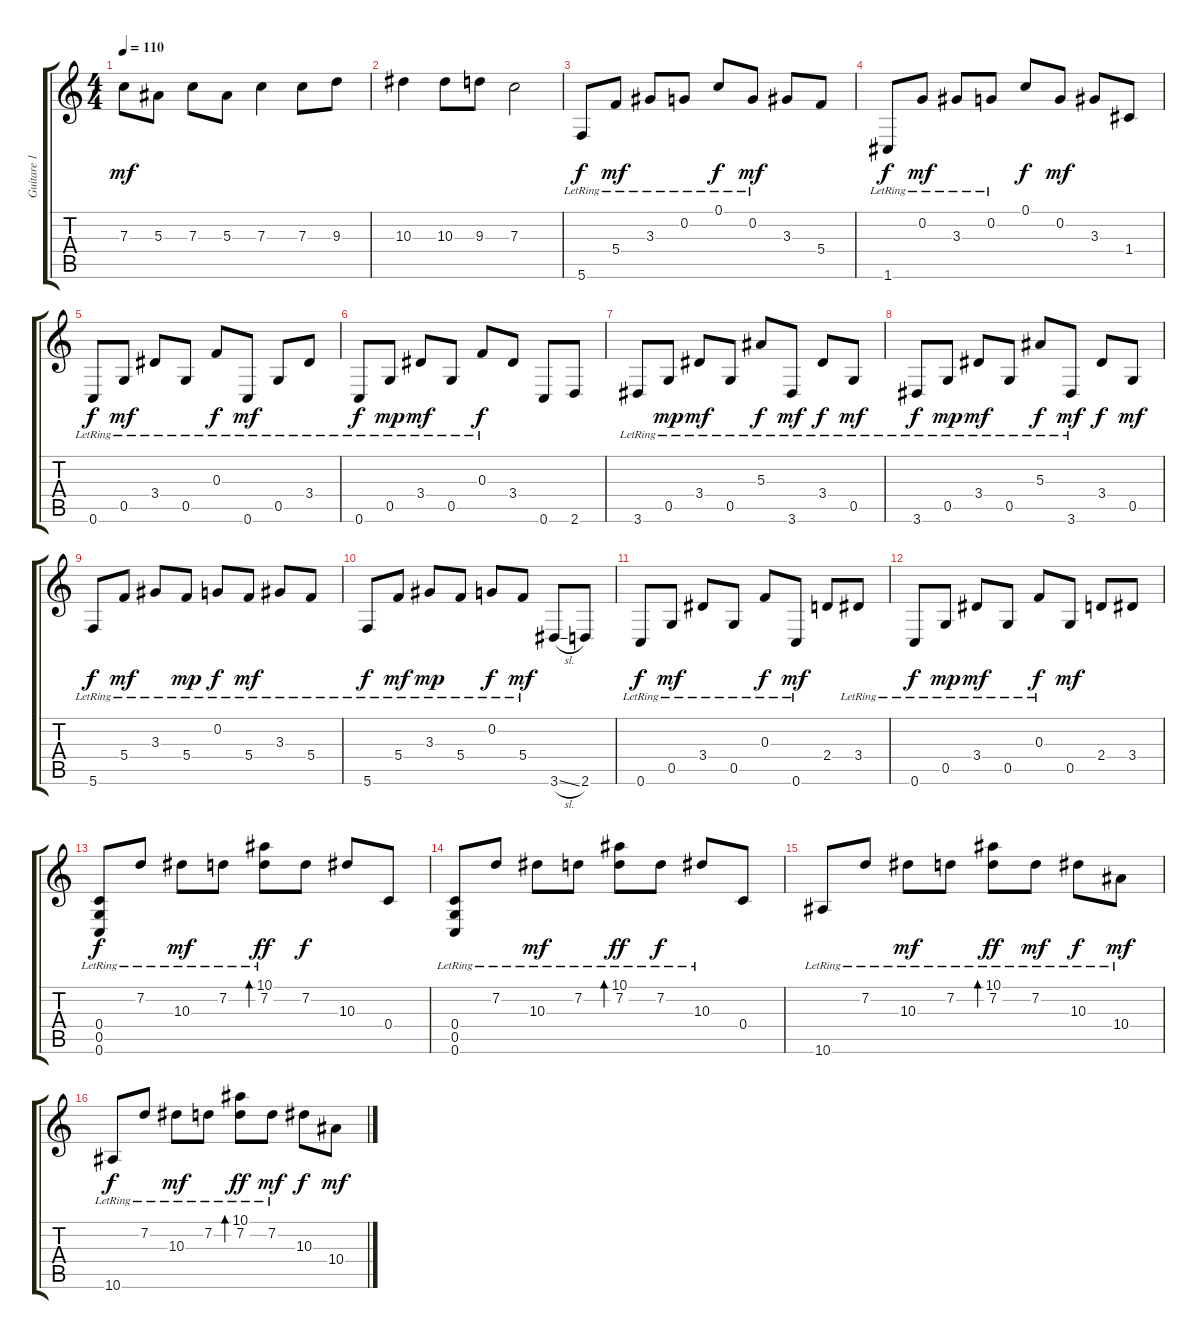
\track ("Guitare 1" "Guitare 1") {instrument electricguitarclean}
\staff {score tabs}
\tuning (C4 G3 F3 C3 G2 C2) {hide}
\ts (4 4)
\tempo 110
\clef g2
\ks c
7.3.8{dy mf} 5.3.8 7.3.8 5.3.8 7.3.4 7.3.8 9.3.8 |
10.3.4 10.3.8 9.3.8 7.3.2 |
5.6{lr}.8{dy f} 5.4{lr}.8{dy mf} 3.3{lr}.8 0.2{lr}.8 0.1{lr}.8{dy f} 0.2{lr}.8{dy mf} 3.3.8 5.4.8 |
1.6{lr}.8{dy f} 0.2{lr}.8{dy mf} 3.3{lr}.8 0.2{lr}.8 0.1.8{dy f} 0.2.8{dy mf} 3.3.8 1.4.8 |
0.6{lr}.8{dy f} 0.5{lr}.8{dy mf} 3.4{lr}.8 0.5{lr}.8 0.3{lr}.8{dy f} 0.6{lr}.8{dy mf} 0.5{lr}.8 3.4{lr}.8 |
0.6{lr}.8{dy f} 0.5{lr}.8{dy mp} 3.4{lr}.8{dy mf} 0.5{lr}.8 0.3{lr}.8{dy f} 3.4.8 0.6.8 2.6.8 |
3.6{lr}.8 0.5{lr}.8{dy mp} 3.4{lr}.8{dy mf} 0.5{lr}.8 5.3{lr}.8{dy f} 3.6{lr}.8{dy mf} 3.4{lr}.8{dy f} 0.5{lr}.8{dy mf} |
3.6{lr}.8{dy f} 0.5{lr}.8{dy mp} 3.4{lr}.8{dy mf} 0.5{lr}.8 5.3{lr}.8{dy f} 3.6{lr}.8{dy mf} 3.4.8{dy f} 0.5.8{dy mf} |
5.6{lr}.8{dy f} 5.4{lr}.8{dy mf} 3.3{lr}.8 5.4{lr}.8{dy mp} 0.2{lr}.8{dy f} 5.4{lr}.8{dy mf} 3.3{lr}.8 5.4{lr}.8 |
5.6{lr}.8{dy f} 5.4{lr}.8{dy mf} 3.3{lr}.8{dy mp} 5.4{lr}.8 0.2{lr}.8{dy f} 5.4{lr}.8{dy mf} 3.6{sl}.8 2.6.8 |
0.6{lr}.8{dy f} 0.5{lr}.8{dy mf} 3.4{lr}.8 0.5{lr}.8 0.3{lr}.8{dy f} 0.6{lr}.8{dy mf} 2.4.8 3.4{lr}.8 |
0.6{lr}.8{dy f} 0.5{lr}.8{dy mp} 3.4{lr}.8{dy mf} 0.5{lr}.8 0.3{lr}.8{dy f} 0.5.8{dy mf} 2.4.8 3.4.8 |
(0.4{lr} 0.5{lr} 0.6{lr}).8{dy f} 7.2{lr}.8 10.3{lr}.8{dy mf} 7.2{lr}.8 (10.1{lr} 7.2).8{bd 120 dy ff} 7.2.8{dy f} 10.3.8 0.4.8 |
(0.4{lr} 0.5{lr} 0.6{lr}).8 7.2{lr}.8 10.3{lr}.8{dy mf} 7.2{lr}.8 (10.1{lr} 7.2).8{bd 120 dy ff} 7.2{lr}.8{dy f} 10.3{lr}.8 0.4.8 |
10.6{lr}.8 7.2{lr}.8 10.3{lr}.8{dy mf} 7.2{lr}.8 (10.1{lr} 7.2).8{bd 120 dy ff} 7.2{lr}.8{dy mf} 10.3{lr}.8{dy f} 10.4{lr}.8{dy mf} |
10.6{lr}.8{dy f} 7.2{lr}.8 10.3{lr}.8{dy mf} 7.2{lr}.8 (10.1{lr} 7.2).8{bd 120 dy ff} 7.2{lr}.8{dy mf} 10.3.8{dy f} 10.4.8{dy mf}
